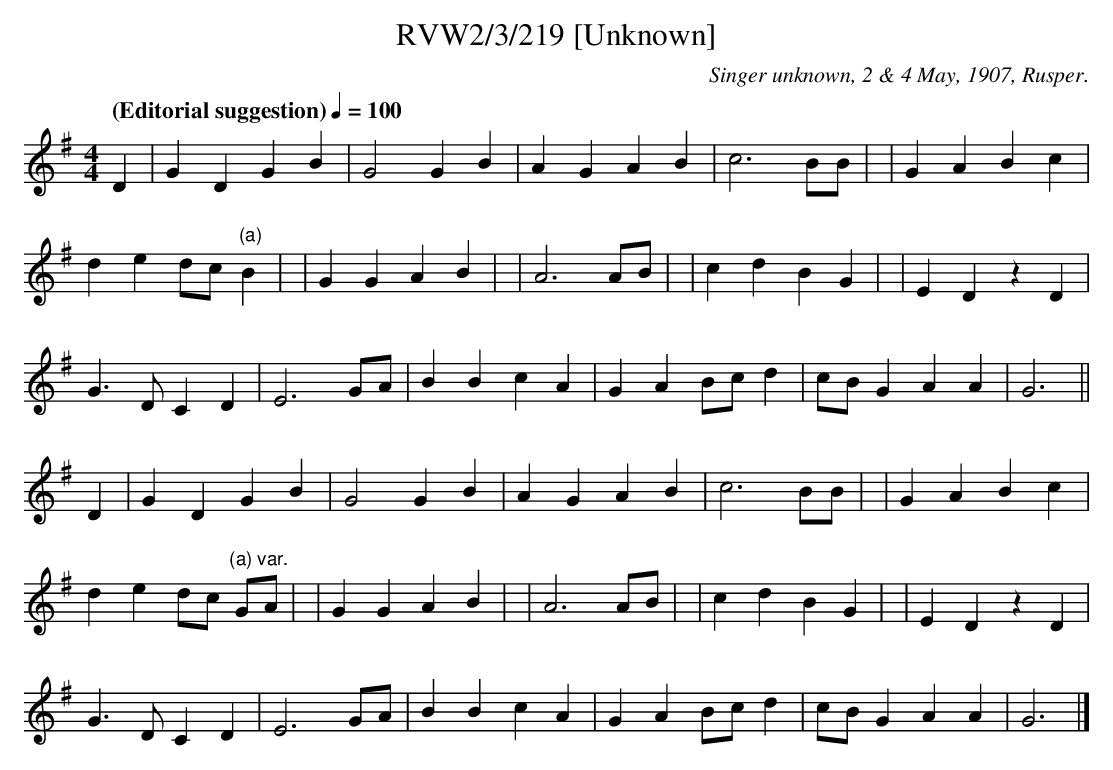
X:1
T:RVW2/3/219 [Unknown]
C:Singer unknown, 2 & 4 May, 1907, Rusper.
L:1/4
Q: "(Editorial suggestion)" 1/4=100
M:4/4
K:G
D | G D G B | G2 G B | A G A B | c3 B/2B/2 | | G A B c |$
d e d/2c/2 "(a)"B | | G G A B | | A3A/2B/2 | | c d B G | | E D z D |$
G3/2 D/2 C D | E3 G/2A/2 | B B c A | G A B/2c/2 d | c/2B/2 G A A | G3||$
D | G D G B | G2 G B | A G A B | c3 B/2B/2 | | G A B c |$
d e d/2c/2 "(a) var."G/2A/2 | | G G A B | | A3A/2B/2 | | c d B G | | E D z D |$
G3/2 D/2 C D | E3 G/2A/2 | B B c A | G A B/2c/2 d | c/2B/2 G A A | G3|]$
